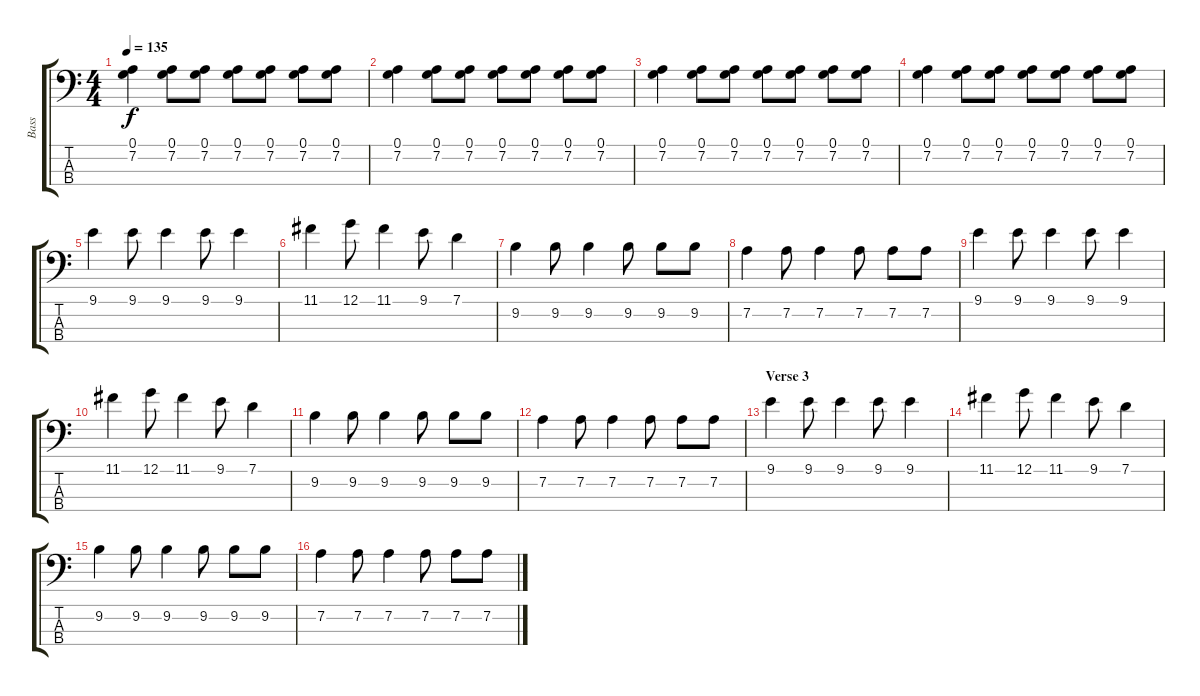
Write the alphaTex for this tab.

\track ("Bass" "Bass") {instrument electricbasspick}
\staff {score tabs}
\tuning (G2 D2 A1 E1) {hide}
\ts (4 4)
\tempo 135
\clef f4
\ks c
(0.1 7.2).4{dy f} (0.1 7.2).8 (0.1 7.2).8 (0.1 7.2).8 (0.1 7.2).8 (0.1 7.2).8 (0.1 7.2).8 |
(0.1 7.2).4 (0.1 7.2).8 (0.1 7.2).8 (0.1 7.2).8 (0.1 7.2).8 (0.1 7.2).8 (0.1 7.2).8 |
(0.1 7.2).4 (0.1 7.2).8 (0.1 7.2).8 (0.1 7.2).8 (0.1 7.2).8 (0.1 7.2).8 (0.1 7.2).8 |
(0.1 7.2).4 (0.1 7.2).8 (0.1 7.2).8 (0.1 7.2).8 (0.1 7.2).8 (0.1 7.2).8 (0.1 7.2).8 |
9.1.4 9.1.8 9.1.4 9.1.8 9.1.4 |
11.1.4 12.1.8 11.1.4 9.1.8 7.1.4 |
9.2.4 9.2.8 9.2.4 9.2.8 9.2.8 9.2.8 |
7.2.4 7.2.8 7.2.4 7.2.8 7.2.8 7.2.8 |
9.1.4 9.1.8 9.1.4 9.1.8 9.1.4 |
11.1.4 12.1.8 11.1.4 9.1.8 7.1.4 |
9.2.4 9.2.8 9.2.4 9.2.8 9.2.8 9.2.8 |
7.2.4 7.2.8 7.2.4 7.2.8 7.2.8 7.2.8 |
\section ("" "Verse 3")
9.1.4 9.1.8 9.1.4 9.1.8 9.1.4 |
11.1.4 12.1.8 11.1.4 9.1.8 7.1.4 |
9.2.4 9.2.8 9.2.4 9.2.8 9.2.8 9.2.8 |
7.2.4 7.2.8 7.2.4 7.2.8 7.2.8 7.2.8
